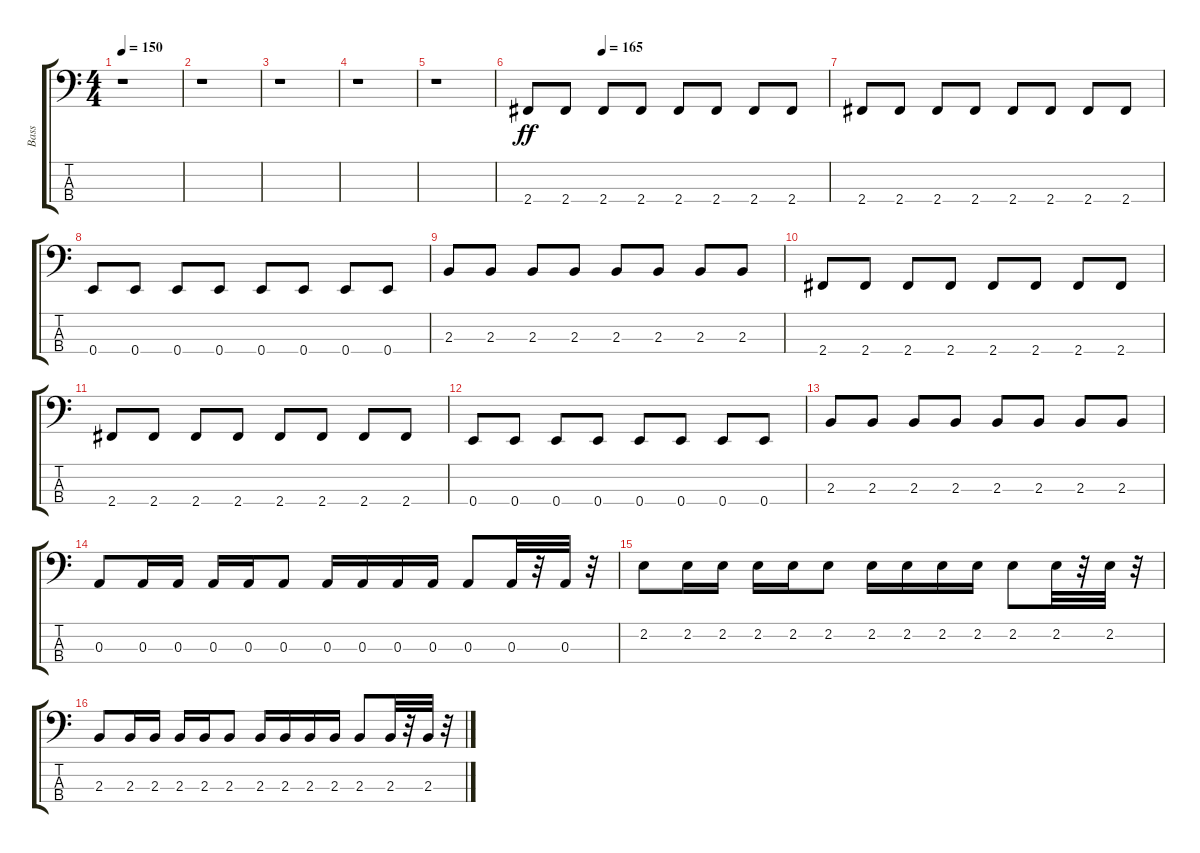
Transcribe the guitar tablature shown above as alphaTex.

\track ("Bass" "Bass") {instrument electricbasspick}
\staff {score tabs}
\tuning (G2 D2 A1 E1) {hide}
\ts (4 4)
\tempo 150
\clef f4
\ks c
r.1{dy ff} |
r.1 |
r.1 |
r.1 |
r.1 |
\tempo (165 0.25)
2.4.8 2.4.8 2.4.8 2.4.8 2.4.8 2.4.8 2.4.8 2.4.8 |
2.4.8 2.4.8 2.4.8 2.4.8 2.4.8 2.4.8 2.4.8 2.4.8 |
0.4.8 0.4.8 0.4.8 0.4.8 0.4.8 0.4.8 0.4.8 0.4.8 |
2.3.8 2.3.8 2.3.8 2.3.8 2.3.8 2.3.8 2.3.8 2.3.8 |
2.4.8 2.4.8 2.4.8 2.4.8 2.4.8 2.4.8 2.4.8 2.4.8 |
2.4.8 2.4.8 2.4.8 2.4.8 2.4.8 2.4.8 2.4.8 2.4.8 |
0.4.8 0.4.8 0.4.8 0.4.8 0.4.8 0.4.8 0.4.8 0.4.8 |
2.3.8 2.3.8 2.3.8 2.3.8 2.3.8 2.3.8 2.3.8 2.3.8 |
0.3.8 0.3.16 0.3.16 0.3.16 0.3.16 0.3.8 0.3.16 0.3.16 0.3.16 0.3.16 0.3.8 0.3.32 r.32 0.3.32 r.32 |
2.2.8 2.2.16 2.2.16 2.2.16 2.2.16 2.2.8 2.2.16 2.2.16 2.2.16 2.2.16 2.2.8 2.2.32 r.32 2.2.32 r.32 |
2.3.8 2.3.16 2.3.16 2.3.16 2.3.16 2.3.8 2.3.16 2.3.16 2.3.16 2.3.16 2.3.8 2.3.32 r.32 2.3.32 r.32
